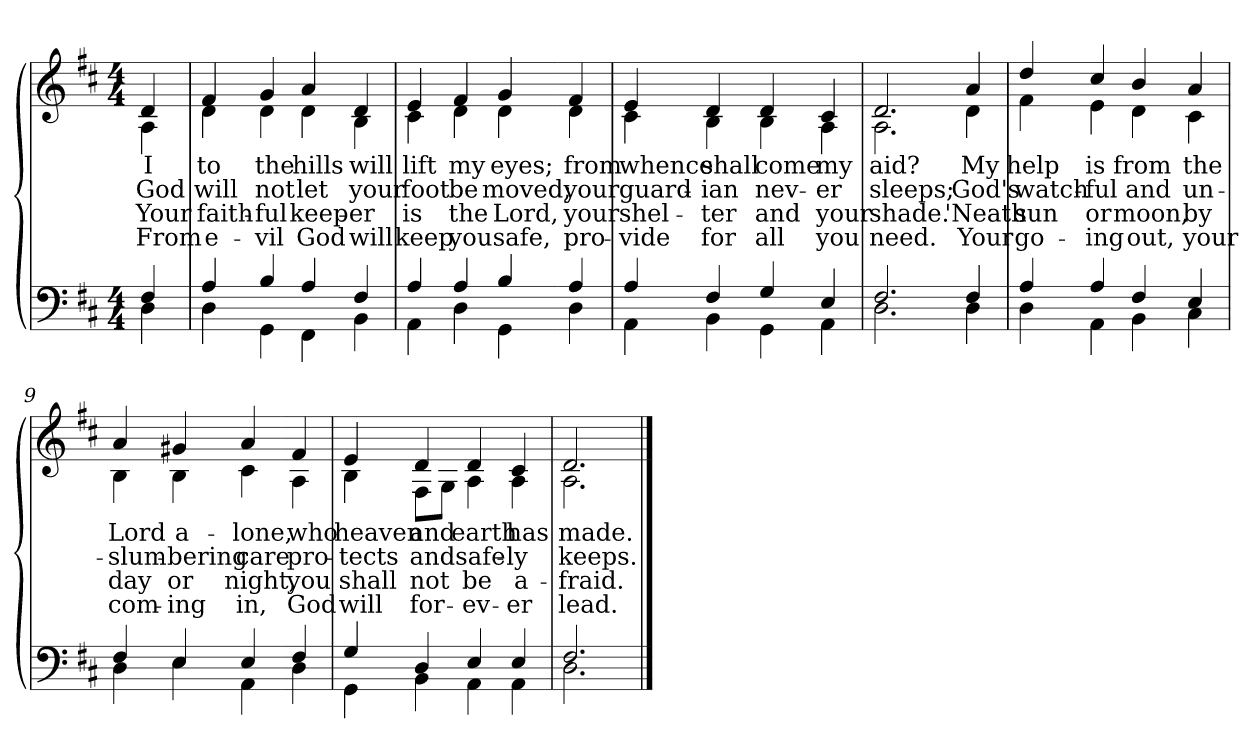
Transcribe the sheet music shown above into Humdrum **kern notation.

**kern	**kern	**text	**text	**text	**text
*part2	*part1	*part1	*part1	*part1	*part1
*staff2	*staff1	*staff1	*staff1	*staff1	*staff1
*clefF4	*clefG2	*	*	*	*
*k[f#c#]	*k[f#c#]	*	*	*	*
*M4/4	*M4/4	*	*	*	*
=1	=1	=1	=1	=1	=1
*^	*	*	*	*	*
!	!	!LO:TX:b:i:t=Verse	!	!	!	!
!	!	!	!LO:LY:b	!LO:LY:b	!LO:LY:b	!LO:LY:b
*	*	*^	*	*	*	*
4F#/	4D\	4d/	4A\	I	God	Your	From
=2	=2	=2	=2	=2	=2	=2	=2
!	!	!	!	!LO:LY:b	!LO:LY:b	!LO:LY:b	!LO:LY:b
4A/	4D\	4f#/	4d\	to	will	faith-	e-
!	!	!	!	!LO:LY:b	!LO:LY:b	!LO:LY:b	!LO:LY:b
4B/	4GG\	4g/	4d\	the	not	-ful	-vil
!	!	!	!	!LO:LY:b	!LO:LY:b	!LO:LY:b	!LO:LY:b
4A/	4FF#\	4a/	4d\	hills	let	keep-	God
!	!	!	!	!LO:LY:b	!LO:LY:b	!LO:LY:b	!LO:LY:b
4F#/	4BB\	4d/	4B\	will	your	-er	will
=3	=3	=3	=3	=3	=3	=3	=3
!	!	!	!	!LO:LY:b	!LO:LY:b	!LO:LY:b	!LO:LY:b
4A/	4AA\	4e/	4c#\	lift	foot	is	keep
!	!	!	!	!LO:LY:b	!LO:LY:b	!LO:LY:b	!LO:LY:b
4A/	4D\	4f#/	4d\	my	be	the	you
!	!	!	!	!LO:LY:b	!LO:LY:b	!LO:LY:b	!LO:LY:b
4B/	4GG\	4g/	4d\	eyes;	moved;	Lord,	safe,
!!LO:LB:g=z	!!
=4-	=4-	=4-	=4-	=4-	=4-	=4-	=4-
!	!	!	!	!LO:LY:b	!LO:LY:b	!LO:LY:b	!LO:LY:b
4A/	4D\	4f#/	4d\	from	your	your	pro-
=5	=5	=5	=5	=5	=5	=5	=5
!	!	!	!	!LO:LY:b	!LO:LY:b	!LO:LY:b	!LO:LY:b
4A/	4AA\	4e/	4c#\	whence	guard-	shel-	-vide
!	!	!	!	!LO:LY:b	!LO:LY:b	!LO:LY:b	!LO:LY:b
4F#/	4BB\	4d/	4B\	shall	-ian	-ter	for
!	!	!	!	!LO:LY:b	!LO:LY:b	!LO:LY:b	!LO:LY:b
4G/	4GG\	4d/	4B\	come	nev-	and	all
!	!	!	!	!LO:LY:b	!LO:LY:b	!LO:LY:b	!LO:LY:b
4E/	4AA\	4c#/	4A\	my	-er	your	you
=6	=6	=6	=6	=6	=6	=6	=6
!	!	!	!	!LO:LY:b	!LO:LY:b	!LO:LY:b	!LO:LY:b
2.F#/	2.D\	2.d/	2.A\	aid?	sleeps;	shade.	need.
!!LO:LB:g=z	!!
=7-	=7-	=7-	=7-	=7-	=7-	=7-	=7-
!	!	!	!	!LO:LY:b	!LO:LY:b	!LO:LY:b	!LO:LY:b
4F#/	4D\	4a/	4d\	My	God's	'Neath	Your
=8	=8	=8	=8	=8	=8	=8	=8
!	!	!	!	!LO:LY:b	!LO:LY:b	!LO:LY:b	!LO:LY:b
4A/	4D\	4dd/	4f#\	help	watch-	sun	go-
!	!	!	!	!LO:LY:b	!LO:LY:b	!LO:LY:b	!LO:LY:b
4A/	4AA\	4cc#/	4e\	is	-ful	or	-ing
!	!	!	!	!LO:LY:b	!LO:LY:b	!LO:LY:b	!LO:LY:b
4F#/	4BB\	4b/	4d\	from	and	moon,	out,
!	!	!	!	!LO:LY:b	!LO:LY:b	!LO:LY:b	!LO:LY:b
4E/	4C#\	4a/	4c#\	the	un-	by	your
=9	=9	=9	=9	=9	=9	=9	=9
!	!	!	!	!LO:LY:b	!LO:LY:b	!LO:LY:b	!LO:LY:b
4F#/	4D\	4a/	4B\	Lord	-slum-	day	com-
!	!	!	!	!LO:LY:b	!LO:LY:b	!LO:LY:b	!LO:LY:b
4E/	4E\	4g#X/	4B\	a-	-bering	or	-ing
!	!	!	!	!LO:LY:b	!LO:LY:b	!LO:LY:b	!LO:LY:b
4E/	4AA\	4a/	4c#\	-lone,	care	night,	in,
!!LO:LB:g=z	!!
=10-	=10-	=10-	=10-	=10-	=10-	=10-	=10-
!	!	!	!	!LO:LY:b	!LO:LY:b	!LO:LY:b	!LO:LY:b
4F#/	4D\	4f#/	4A\	who	pro-	you	God
=11	=11	=11	=11	=11	=11	=11	=11
!	!	!	!	!LO:LY:b	!LO:LY:b	!LO:LY:b	!LO:LY:b
4G/	4GG\	4e/	4B\	heaven	-tects	shall	will
!	!	!	!	!LO:LY:b	!LO:LY:b	!LO:LY:b	!LO:LY:b
4D/	4BB\	4d/	8F#\L	and	and	not	for-
.	.	.	8G\J	.	.	.	.
!	!	!	!	!LO:LY:b	!LO:LY:b	!LO:LY:b	!LO:LY:b
4E/	4AA\	4d/	4A\	earth	safe-	be	-ev-
!	!	!	!	!LO:LY:b	!LO:LY:b	!LO:LY:b	!LO:LY:b
4E/	4AA\	4c#/	4A\	has	-ly	a-	-er
=12	=12	=12	=12	=12	=12	=12	=12
!	!	!	!	!LO:LY:b	!LO:LY:b	!LO:LY:b	!LO:LY:b
2.F#/	2.D\	2.d/	2.A\	made.	keeps.	-fraid.	lead.
*v	*v	*	*	*	*	*	*
*	*v	*v	*	*	*	*
==	==	==	==	==	==
*-	*-	*-	*-	*-	*-
